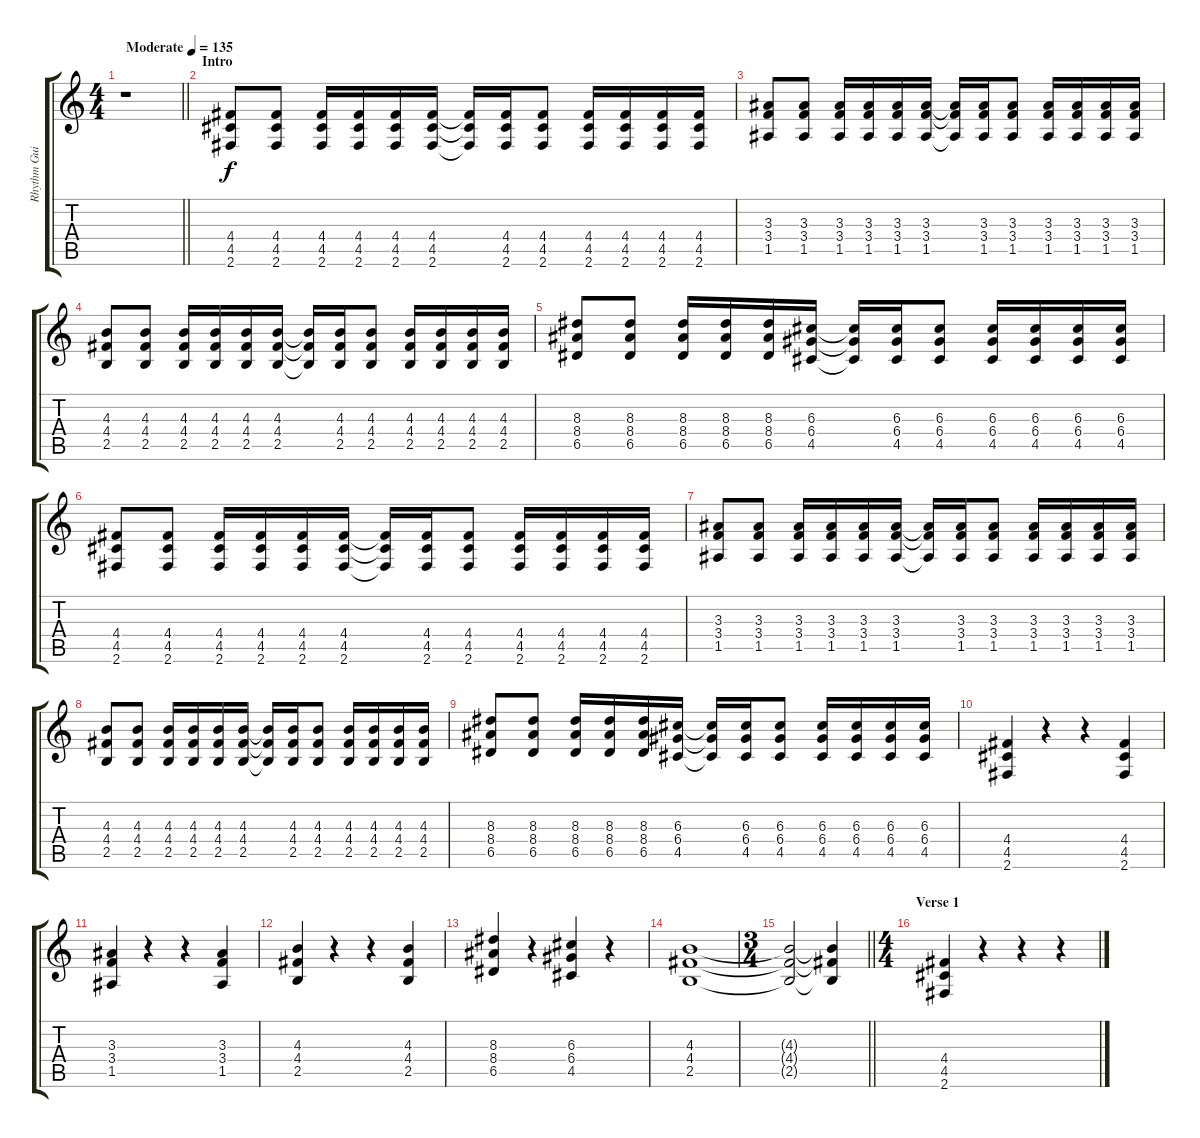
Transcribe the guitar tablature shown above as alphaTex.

\track ("Rhythm Guitar" "Rhythm Gui") {instrument electricguitarclean}
\staff {score tabs}
\tuning (E4 B3 G3 D3 A2 E2) {hide}
\ts (4 4)
\tempo (135 "Moderate")
\clef g2
\barLineRight lightlight
\ks c
r.1{dy f instrument electricguitarclean} |
\section ("" "Intro")
(4.4 4.5 2.6).8 (4.4 4.5 2.6).8 (4.4 4.5 2.6).16 (4.4 4.5 2.6).16 (4.4 4.5 2.6).16 (4.4 4.5 2.6).16 (4.4{t} 4.5{t} 2.6{t}).16 (4.4 4.5 2.6).16 (4.4 4.5 2.6).8 (4.4 4.5 2.6).16 (4.4 4.5 2.6).16 (4.4 4.5 2.6).16 (4.4 4.5 2.6).16 |
(3.3 3.4 1.5).8 (3.3 3.4 1.5).8 (3.3 3.4 1.5).16 (3.3 3.4 1.5).16 (3.3 3.4 1.5).16 (3.3 3.4 1.5).16 (3.3{t} 3.4{t} 1.5{t}).16 (3.3 3.4 1.5).16 (3.3 3.4 1.5).8 (3.3 3.4 1.5).16 (3.3 3.4 1.5).16 (3.3 3.4 1.5).16 (3.3 3.4 1.5).16 |
(4.3 4.4 2.5).8 (4.3 4.4 2.5).8 (4.3 4.4 2.5).16 (4.3 4.4 2.5).16 (4.3 4.4 2.5).16 (4.3 4.4 2.5).16 (4.3{t} 4.4{t} 2.5{t}).16 (4.3 4.4 2.5).16 (4.3 4.4 2.5).8 (4.3 4.4 2.5).16 (4.3 4.4 2.5).16 (4.3 4.4 2.5).16 (4.3 4.4 2.5).16 |
(8.3 8.4 6.5).8 (8.3 8.4 6.5).8 (8.3 8.4 6.5).16 (8.3 8.4 6.5).16 (8.3 8.4 6.5).16 (6.3 6.4 4.5).16 (6.3{t} 6.4{t} 4.5{t}).16 (6.3 6.4 4.5).16 (6.3 6.4 4.5).8 (6.3 6.4 4.5).16 (6.3 6.4 4.5).16 (6.3 6.4 4.5).16 (6.3 6.4 4.5).16 |
(4.4 4.5 2.6).8 (4.4 4.5 2.6).8 (4.4 4.5 2.6).16 (4.4 4.5 2.6).16 (4.4 4.5 2.6).16 (4.4 4.5 2.6).16 (4.4{t} 4.5{t} 2.6{t}).16 (4.4 4.5 2.6).16 (4.4 4.5 2.6).8 (4.4 4.5 2.6).16 (4.4 4.5 2.6).16 (4.4 4.5 2.6).16 (4.4 4.5 2.6).16 |
(3.3 3.4 1.5).8 (3.3 3.4 1.5).8 (3.3 3.4 1.5).16 (3.3 3.4 1.5).16 (3.3 3.4 1.5).16 (3.3 3.4 1.5).16 (3.3{t} 3.4{t} 1.5{t}).16 (3.3 3.4 1.5).16 (3.3 3.4 1.5).8 (3.3 3.4 1.5).16 (3.3 3.4 1.5).16 (3.3 3.4 1.5).16 (3.3 3.4 1.5).16 |
(4.3 4.4 2.5).8 (4.3 4.4 2.5).8 (4.3 4.4 2.5).16 (4.3 4.4 2.5).16 (4.3 4.4 2.5).16 (4.3 4.4 2.5).16 (4.3{t} 4.4{t} 2.5{t}).16 (4.3 4.4 2.5).16 (4.3 4.4 2.5).8 (4.3 4.4 2.5).16 (4.3 4.4 2.5).16 (4.3 4.4 2.5).16 (4.3 4.4 2.5).16 |
(8.3 8.4 6.5).8 (8.3 8.4 6.5).8 (8.3 8.4 6.5).16 (8.3 8.4 6.5).16 (8.3 8.4 6.5).16 (6.3 6.4 4.5).16 (6.3{t} 6.4{t} 4.5{t}).16 (6.3 6.4 4.5).16 (6.3 6.4 4.5).8 (6.3 6.4 4.5).16 (6.3 6.4 4.5).16 (6.3 6.4 4.5).16 (6.3 6.4 4.5).16 |
(4.4 4.5 2.6).4 r.4 r.4 (4.4 4.5 2.6).4 |
(3.3 3.4 1.5).4 r.4 r.4 (3.3 3.4 1.5).4 |
(4.3 4.4 2.5).4 r.4 r.4 (4.3 4.4 2.5).4 |
(8.3 8.4 6.5).4 r.4 (6.3 6.4 4.5).4 r.4 |
(4.3 4.4 2.5).1 |
\ts (3 4)
\barLineRight lightlight
(4.3{t} 4.4{t} 2.5{t}).2 (4.3{t} 4.4{t} 2.5{t}).4 |
\ts (4 4)
\section ("" "Verse 1")
(4.4 4.5 2.6).4 r.4 r.4 r.4
